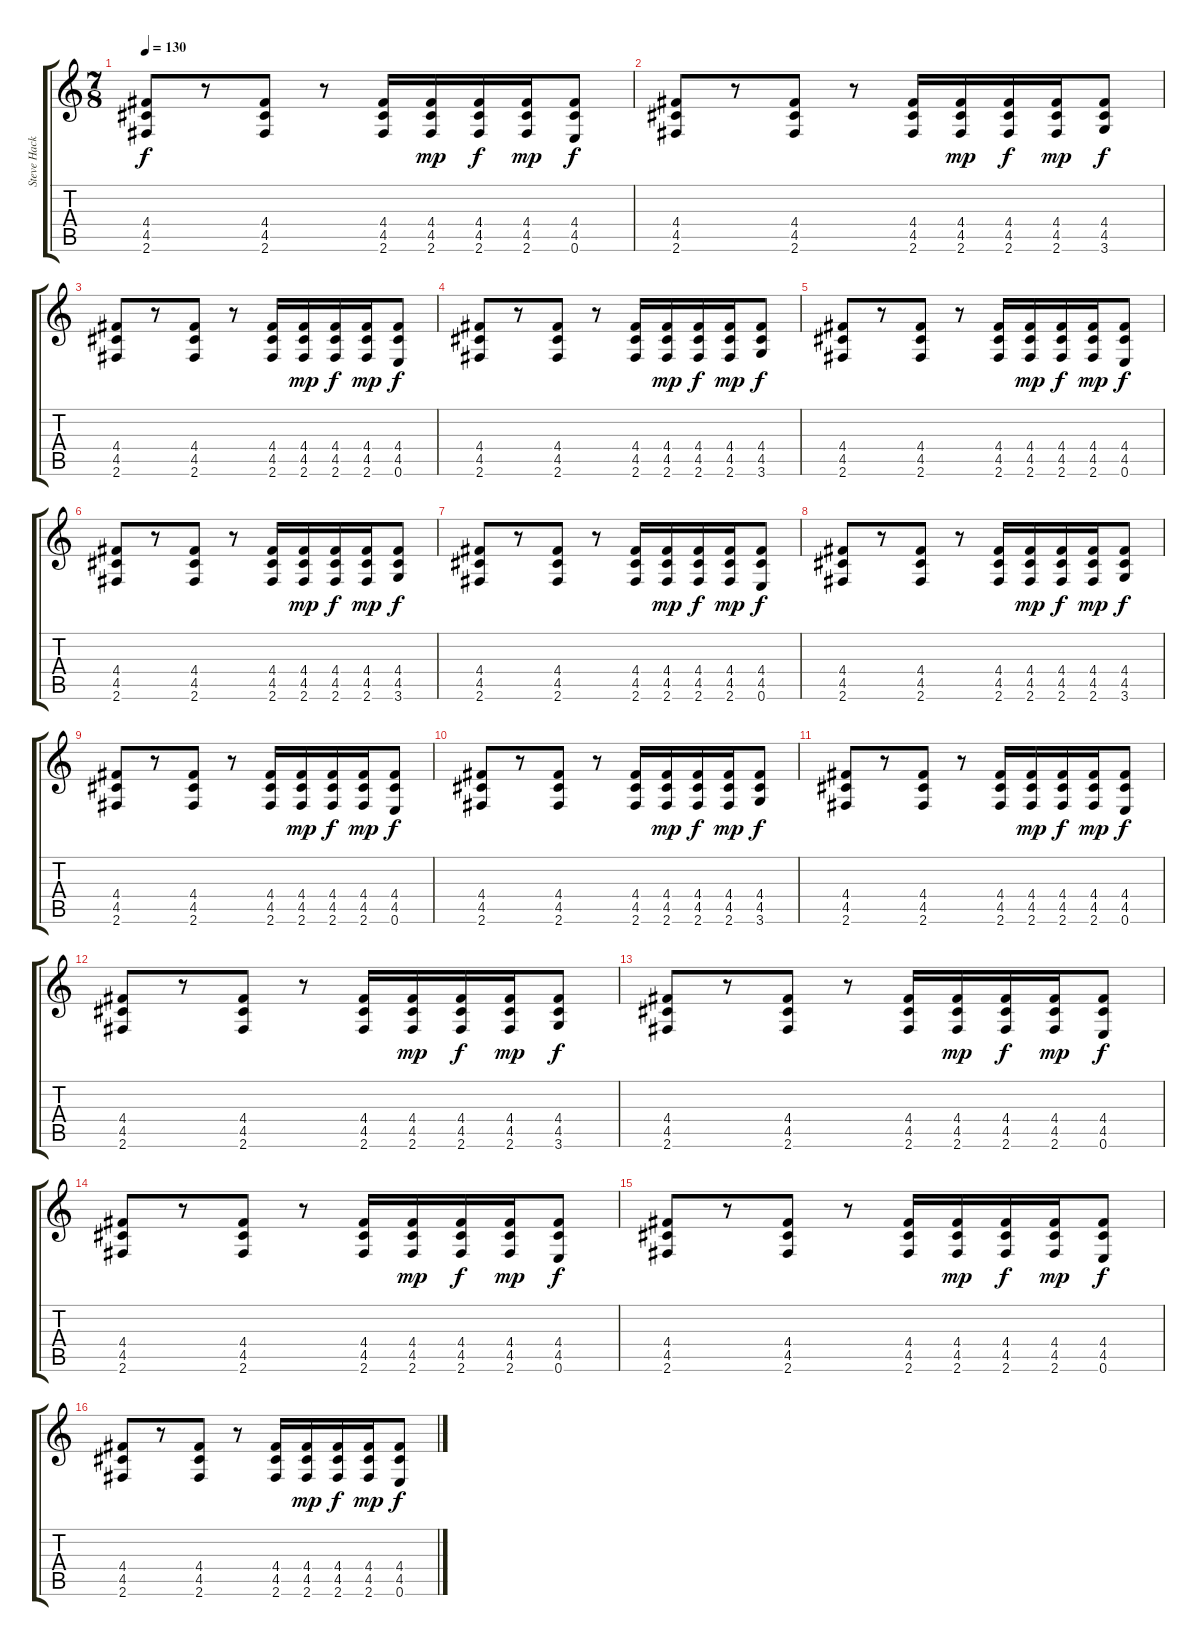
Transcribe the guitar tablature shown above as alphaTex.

\track ("Steve Hackett (electric guitar rhythm)" "Steve Hack") {instrument electricguitarjazz}
\staff {score tabs}
\tuning (E4 B3 G3 D3 A2 E2) {hide}
\ts (7 8)
\tempo 130
\clef g2
\ks c
(4.4 4.5 2.6).8{dy f} r.8 (4.4 4.5 2.6).8 r.8 (4.4 4.5 2.6).16 (4.4 4.5 2.6).16{dy mp} (4.4 4.5 2.6).16{dy f} (4.4 4.5 2.6).16{dy mp} (4.4 4.5 0.6).8{dy f} |
(4.4 4.5 2.6).8 r.8 (4.4 4.5 2.6).8 r.8 (4.4 4.5 2.6).16 (4.4 4.5 2.6).16{dy mp} (4.4 4.5 2.6).16{dy f} (4.4 4.5 2.6).16{dy mp} (4.4 4.5 3.6).8{dy f} |
(4.4 4.5 2.6).8 r.8 (4.4 4.5 2.6).8 r.8 (4.4 4.5 2.6).16 (4.4 4.5 2.6).16{dy mp} (4.4 4.5 2.6).16{dy f} (4.4 4.5 2.6).16{dy mp} (4.4 4.5 0.6).8{dy f} |
(4.4 4.5 2.6).8 r.8 (4.4 4.5 2.6).8 r.8 (4.4 4.5 2.6).16 (4.4 4.5 2.6).16{dy mp} (4.4 4.5 2.6).16{dy f} (4.4 4.5 2.6).16{dy mp} (4.4 4.5 3.6).8{dy f} |
(4.4 4.5 2.6).8 r.8 (4.4 4.5 2.6).8 r.8 (4.4 4.5 2.6).16 (4.4 4.5 2.6).16{dy mp} (4.4 4.5 2.6).16{dy f} (4.4 4.5 2.6).16{dy mp} (4.4 4.5 0.6).8{dy f} |
(4.4 4.5 2.6).8 r.8 (4.4 4.5 2.6).8 r.8 (4.4 4.5 2.6).16 (4.4 4.5 2.6).16{dy mp} (4.4 4.5 2.6).16{dy f} (4.4 4.5 2.6).16{dy mp} (4.4 4.5 3.6).8{dy f} |
(4.4 4.5 2.6).8 r.8 (4.4 4.5 2.6).8 r.8 (4.4 4.5 2.6).16 (4.4 4.5 2.6).16{dy mp} (4.4 4.5 2.6).16{dy f} (4.4 4.5 2.6).16{dy mp} (4.4 4.5 0.6).8{dy f} |
(4.4 4.5 2.6).8 r.8 (4.4 4.5 2.6).8 r.8 (4.4 4.5 2.6).16 (4.4 4.5 2.6).16{dy mp} (4.4 4.5 2.6).16{dy f} (4.4 4.5 2.6).16{dy mp} (4.4 4.5 3.6).8{dy f} |
(4.4 4.5 2.6).8 r.8 (4.4 4.5 2.6).8 r.8 (4.4 4.5 2.6).16 (4.4 4.5 2.6).16{dy mp} (4.4 4.5 2.6).16{dy f} (4.4 4.5 2.6).16{dy mp} (4.4 4.5 0.6).8{dy f} |
(4.4 4.5 2.6).8 r.8 (4.4 4.5 2.6).8 r.8 (4.4 4.5 2.6).16 (4.4 4.5 2.6).16{dy mp} (4.4 4.5 2.6).16{dy f} (4.4 4.5 2.6).16{dy mp} (4.4 4.5 3.6).8{dy f} |
(4.4 4.5 2.6).8 r.8 (4.4 4.5 2.6).8 r.8 (4.4 4.5 2.6).16 (4.4 4.5 2.6).16{dy mp} (4.4 4.5 2.6).16{dy f} (4.4 4.5 2.6).16{dy mp} (4.4 4.5 0.6).8{dy f} |
(4.4 4.5 2.6).8 r.8 (4.4 4.5 2.6).8 r.8 (4.4 4.5 2.6).16 (4.4 4.5 2.6).16{dy mp} (4.4 4.5 2.6).16{dy f} (4.4 4.5 2.6).16{dy mp} (4.4 4.5 3.6).8{dy f} |
(4.4 4.5 2.6).8 r.8 (4.4 4.5 2.6).8 r.8 (4.4 4.5 2.6).16 (4.4 4.5 2.6).16{dy mp} (4.4 4.5 2.6).16{dy f} (4.4 4.5 2.6).16{dy mp} (4.4 4.5 0.6).8{dy f} |
(4.4 4.5 2.6).8 r.8 (4.4 4.5 2.6).8 r.8 (4.4 4.5 2.6).16 (4.4 4.5 2.6).16{dy mp} (4.4 4.5 2.6).16{dy f} (4.4 4.5 2.6).16{dy mp} (4.4 4.5 0.6).8{dy f} |
(4.4 4.5 2.6).8 r.8 (4.4 4.5 2.6).8 r.8 (4.4 4.5 2.6).16 (4.4 4.5 2.6).16{dy mp} (4.4 4.5 2.6).16{dy f} (4.4 4.5 2.6).16{dy mp} (4.4 4.5 0.6).8{dy f} |
(4.4 4.5 2.6).8 r.8 (4.4 4.5 2.6).8 r.8 (4.4 4.5 2.6).16 (4.4 4.5 2.6).16{dy mp} (4.4 4.5 2.6).16{dy f} (4.4 4.5 2.6).16{dy mp} (4.4 4.5 0.6).8{dy f}
